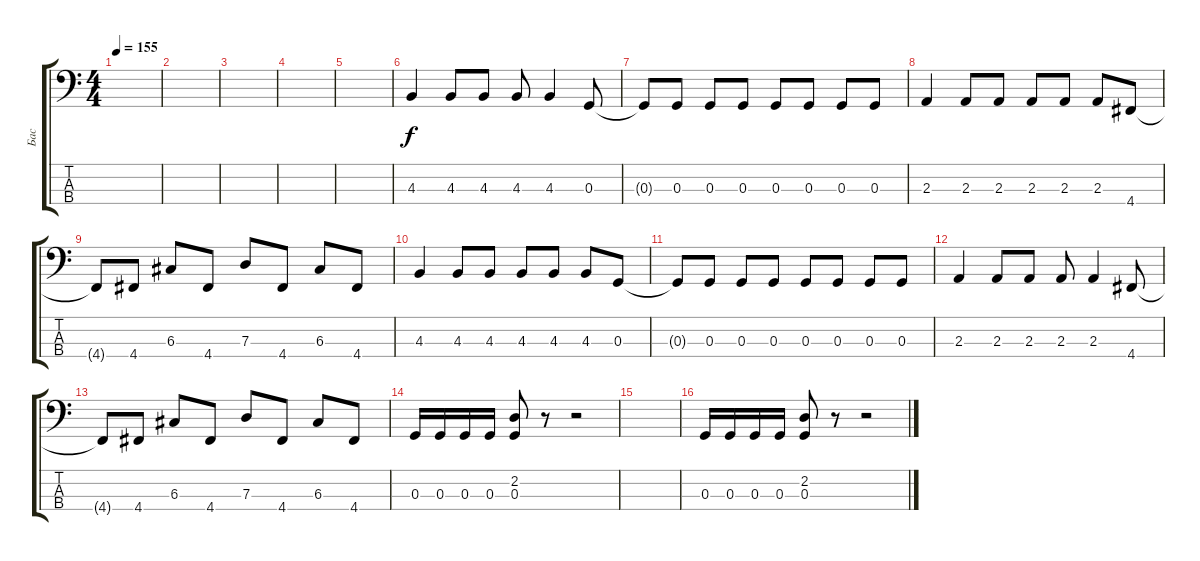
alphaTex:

\track ("Бас" "Бас") {instrument slapbass1}
\staff {score tabs}
\tuning (F2 C2 G1 D1) {hide}
\ts (4 4)
\tempo 155
\clef f4
\ks c
|
|
|
|
|
4.3.4 4.3.8 4.3.8 4.3.8 4.3.4 0.3.8 |
0.3{t}.8 0.3.8 0.3.8 0.3.8 0.3.8 0.3.8 0.3.8 0.3.8 |
2.3.4 2.3.8 2.3.8 2.3.8 2.3.8 2.3.8 4.4.8 |
4.4{t}.8 4.4.8 6.3.8 4.4.8 7.3.8 4.4.8 6.3.8 4.4.8 |
4.3.4 4.3.8 4.3.8 4.3.8 4.3.8 4.3.8 0.3.8 |
0.3{t}.8 0.3.8 0.3.8 0.3.8 0.3.8 0.3.8 0.3.8 0.3.8 |
2.3.4 2.3.8 2.3.8 2.3.8 2.3.4 4.4.8 |
4.4{t}.8 4.4.8 6.3.8 4.4.8 7.3.8 4.4.8 6.3.8 4.4.8 |
0.3.16 0.3.16 0.3.16 0.3.16 (2.2 0.3).8 r.8 r.2 |
|
0.3.16 0.3.16 0.3.16 0.3.16 (2.2 0.3).8 r.8 r.2
